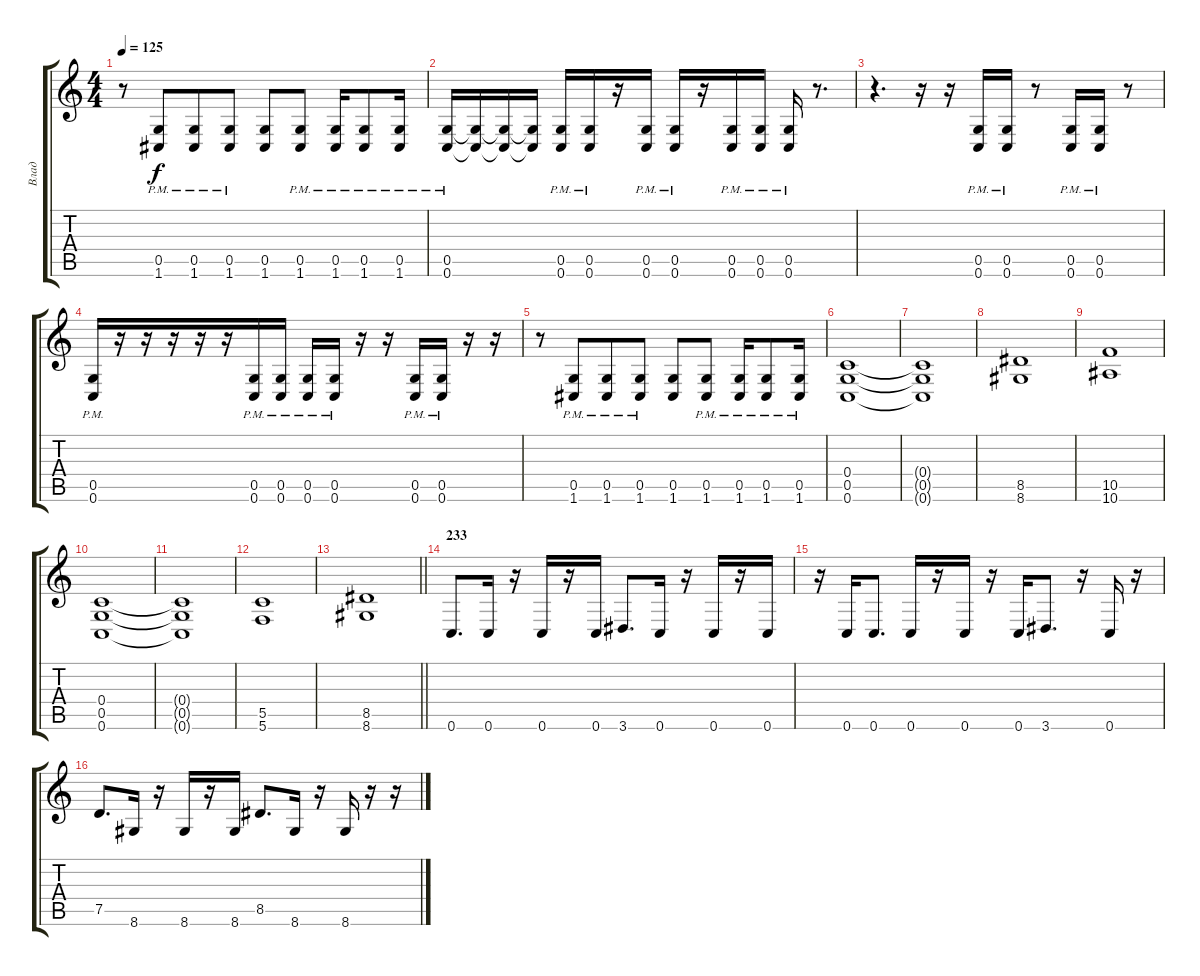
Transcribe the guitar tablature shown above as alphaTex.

\track ("Влад" "Влад") {instrument distortionguitar}
\staff {score tabs}
\tuning (D4 A3 F3 C3 G2 C2) {hide}
\ts (4 4)
\tempo 125
\clef g2
\ks c
r.8{dy f beam merge} (0.5{pm} 1.6{pm}).8{beam merge} (0.5{pm} 1.6{pm}).8{beam merge} (0.5{pm} 1.6{pm}).8 (0.5 1.6).8 (0.5{pm} 1.6{pm}).8 (0.5{pm} 1.6{pm}).16{beam merge} (0.5{pm} 1.6{pm}).8 (0.5{pm} 1.6{pm}).16 |
(0.5{pm} 0.6{pm}).16{beam merge} (0.5{t} 0.6{t}).16 (0.5{t} 0.6{t}).16{beam merge} (0.5{t} 0.6{t}).16 (0.5{pm} 0.6{pm}).16 (0.5{pm} 0.6{pm}).16 r.16{beam merge} (0.5{pm} 0.6{pm}).16 (0.5{pm} 0.6{pm}).16 r.16 (0.5{pm} 0.6{pm}).16 (0.5{pm} 0.6{pm}).16 (0.5{pm} 0.6{pm}).16 r.8{d} |
r.4{d} r.16{beam merge} r.16 (0.5{pm} 0.6{pm}).16{beam merge} (0.5{pm} 0.6{pm}).16 r.8 (0.5{pm} 0.6{pm}).16 (0.5{pm} 0.6{pm}).16 r.8 |
(0.5{pm} 0.6{pm}).16{beam merge} r.16{beam merge} r.16{beam merge} r.16{beam merge} r.16 r.16 (0.5{pm} 0.6{pm}).16{beam merge} (0.5{pm} 0.6{pm}).16 (0.5{pm} 0.6{pm}).16{beam merge} (0.5{pm} 0.6{pm}).16 r.16{beam merge} r.16 (0.5{pm} 0.6{pm}).16{beam merge} (0.5{pm} 0.6{pm}).16{beam merge} r.16 r.16 |
r.8{beam merge} (0.5{pm} 1.6{pm}).8{beam merge} (0.5{pm} 1.6{pm}).8{beam merge} (0.5{pm} 1.6{pm}).8 (0.5 1.6).8 (0.5{pm} 1.6{pm}).8 (0.5{pm} 1.6{pm}).16{beam merge} (0.5{pm} 1.6{pm}).8 (0.5{pm} 1.6{pm}).16 |
(0.4 0.5 0.6).1 |
(0.4{t} 0.5{t} 0.6{t}).1 |
(8.5 8.6).1 |
(10.5 10.6).1 |
(0.4 0.5 0.6).1 |
(0.4{t} 0.5{t} 0.6{t}).1 |
(5.5 5.6).1 |
\barLineRight lightlight
(8.5 8.6).1 |
\section ("" "233")
0.6.8{d} 0.6.16 r.16 0.6.16 r.16 0.6.16 3.6.8{d} 0.6.16 r.16 0.6.16 r.16 0.6.16 |
r.16 0.6.16 0.6.8{d} 0.6.16 r.16 0.6.16 r.16 0.6.16 3.6.8{d} r.16 0.6.16 r.16 |
7.5.8{d} 8.6.16 r.16 8.6.16 r.16 8.6.16 8.5.8{d} 8.6.16 r.16 8.6.16 r.16 r.16
